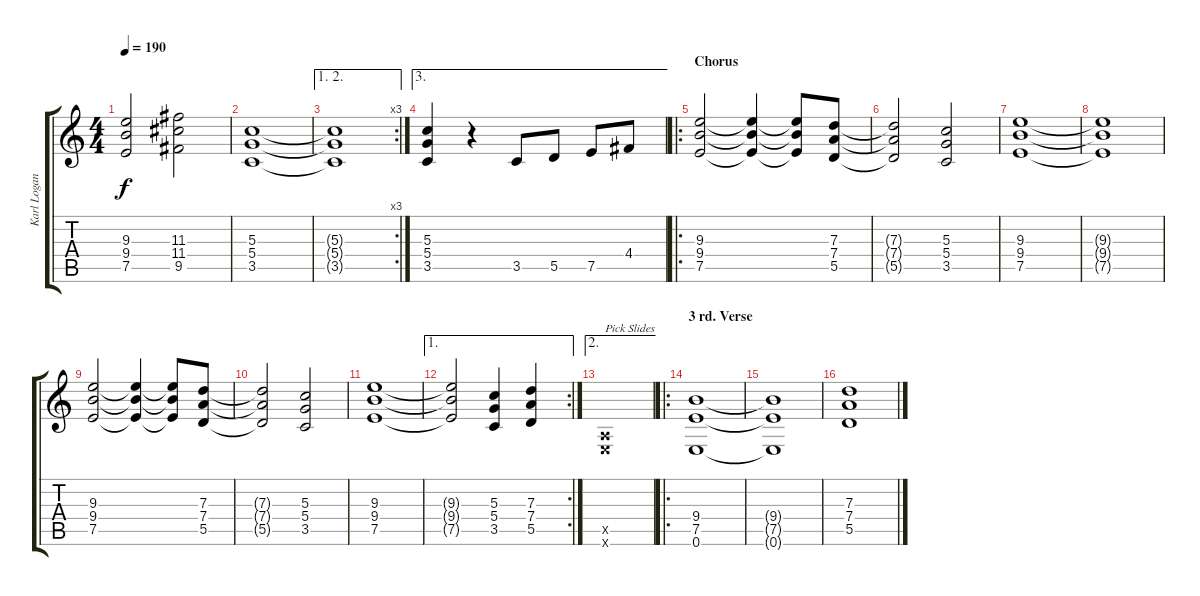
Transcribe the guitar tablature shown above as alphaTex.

\track ("Karl Logan Rhytm" "Karl Logan") {instrument distortionguitar}
\staff {score tabs}
\tuning (E4 B3 G3 D3 A2 E2) {hide}
\ts (4 4)
\tempo 190
\clef g2
\ks c
(9.3 9.4 7.5).2{dy f} (11.3 11.4 9.5).2 |
(5.3 5.4 3.5).1 |
\ae (1 2)
\rc 3
(5.3{t} 5.4{t} 3.5{t}).1 |
\ae 3
(5.3 5.4 3.5).4 r.4 3.5.8 5.5.8 7.5.8 4.4.8 |
\ro
\section ("" "Chorus")
(9.3 9.4 7.5).2 (9.3{t} 9.4{t} 7.5{t}).4 (9.3{t} 9.4{t} 7.5{t}).8 (7.3 7.4 5.5).8 |
(7.3{t} 7.4{t} 5.5{t}).2 (5.3 5.4 3.5).2 |
(9.3 9.4 7.5).1 |
(9.3{t} 9.4{t} 7.5{t}).1 |
(9.3 9.4 7.5).2 (9.3{t} 9.4{t} 7.5{t}).4 (9.3{t} 9.4{t} 7.5{t}).8 (7.3 7.4 5.5).8 |
(7.3{t} 7.4{t} 5.5{t}).2 (5.3 5.4 3.5).2 |
(9.3 9.4 7.5).1 |
\ae 1
\rc 2
(9.3{t} 9.4{t} 7.5{t}).2 (5.3 5.4 3.5).4 (7.3 7.4 5.5).4 |
\ae 2
(0.5{x} 0.6{x}).1{txt "Pick Slides"} |
\ro
\section ("" "3 rd. Verse")
(9.4 7.5 0.6).1 |
(9.4{t} 7.5{t} 0.6{t}).1 |
(7.3 7.4 5.5).1
